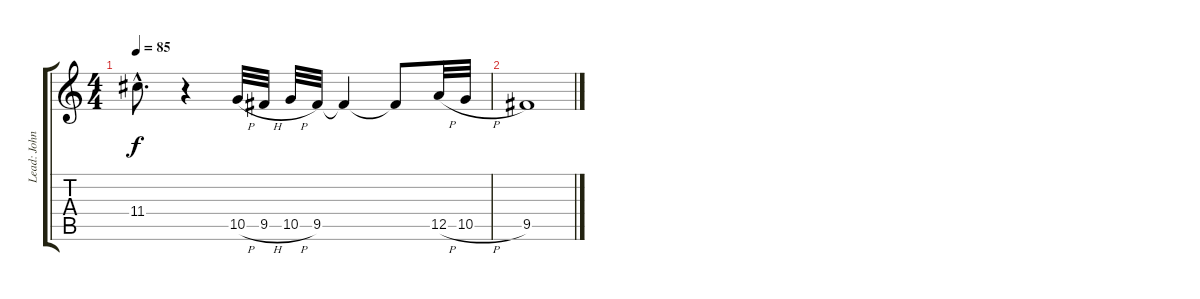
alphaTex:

\track ("Lead: John Petrucci" "Lead: John") {instrument distortionguitar}
\staff {score tabs}
\tuning (E4 B3 G3 D3 A2 E2) {hide}
\ts (4 4)
\tempo 85
\clef g2
\ks c
11.4{hac}.8{d dy f volume 14} r.4 10.5{h}.32 9.5{h}.32 10.5{h}.32 9.5.32 9.5{t}.4 9.5{t}.8 12.5{h}.32 10.5{h}.32 |
9.5.1
